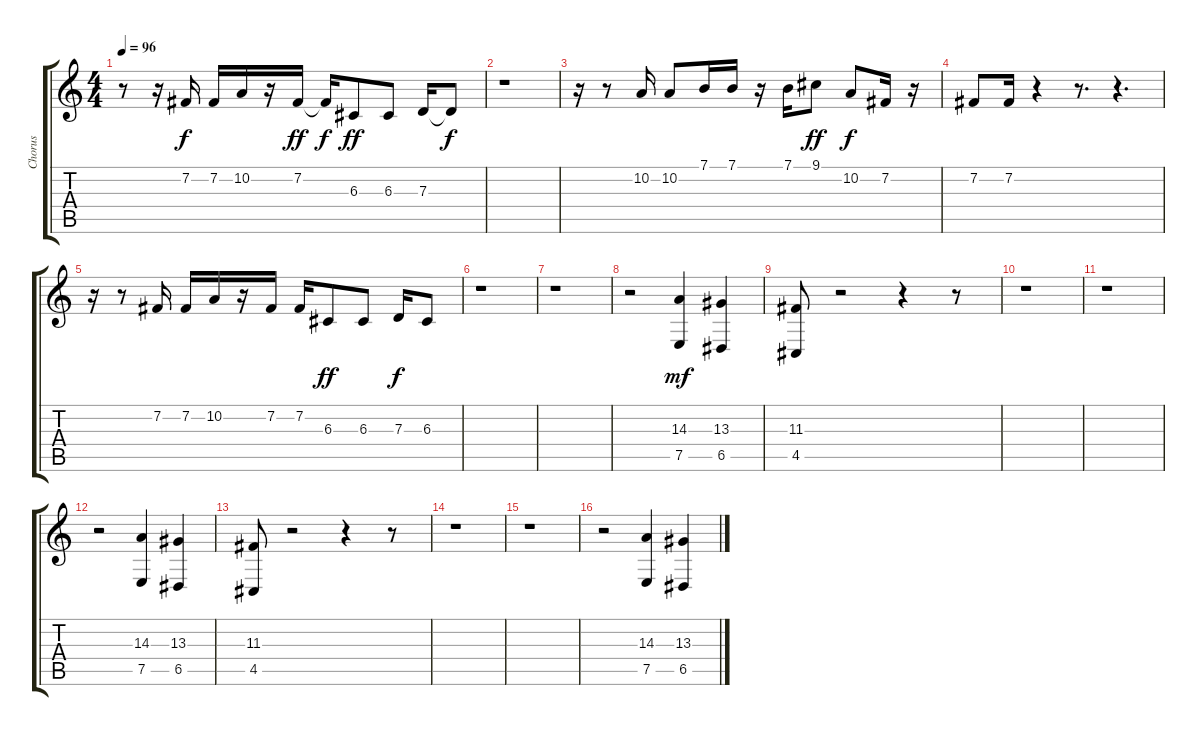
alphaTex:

\track ("Chorus" "Chorus") {instrument choiraahs}
\staff {score tabs}
\tuning (E4 B3 G3 D3 A2 E2) {hide}
\ts (4 4)
\tempo 96
\clef g2
\ks c
r.8{dy f volume 13 instrument synthvoice} r.16 7.2.16 7.2.16 10.2.16 r.16 7.2.16{dy ff} 7.2{t}.16{dy f} 6.3.8{dy ff} 6.3.8 7.3.16 7.3{t}.8{dy f} |
r.1 |
r.16 r.8 10.2.16 10.2.8 7.1.16 7.1.16 r.16 7.1.16 9.1.8{dy ff} 10.2.8{dy f} 7.2.16 r.16 |
7.2.8 7.2.16 r.4 r.8{d} r.4{d} |
r.16 r.8 7.2.16 7.2.16 10.2.16 r.16 7.2.16 7.2.16 6.3.8{dy ff} 6.3.8 7.3.16{dy f} 6.3.8 |
r.1 |
r.1 |
r.2 (14.3 7.5).4{dy mf} (13.3 6.5).4 |
(11.3 4.5).8 r.2 r.4 r.8 |
r.1 |
r.1 |
r.2 (14.3 7.5).4 (13.3 6.5).4 |
(11.3 4.5).8 r.2 r.4 r.8 |
r.1 |
r.1 |
r.2 (14.3 7.5).4 (13.3 6.5).4
